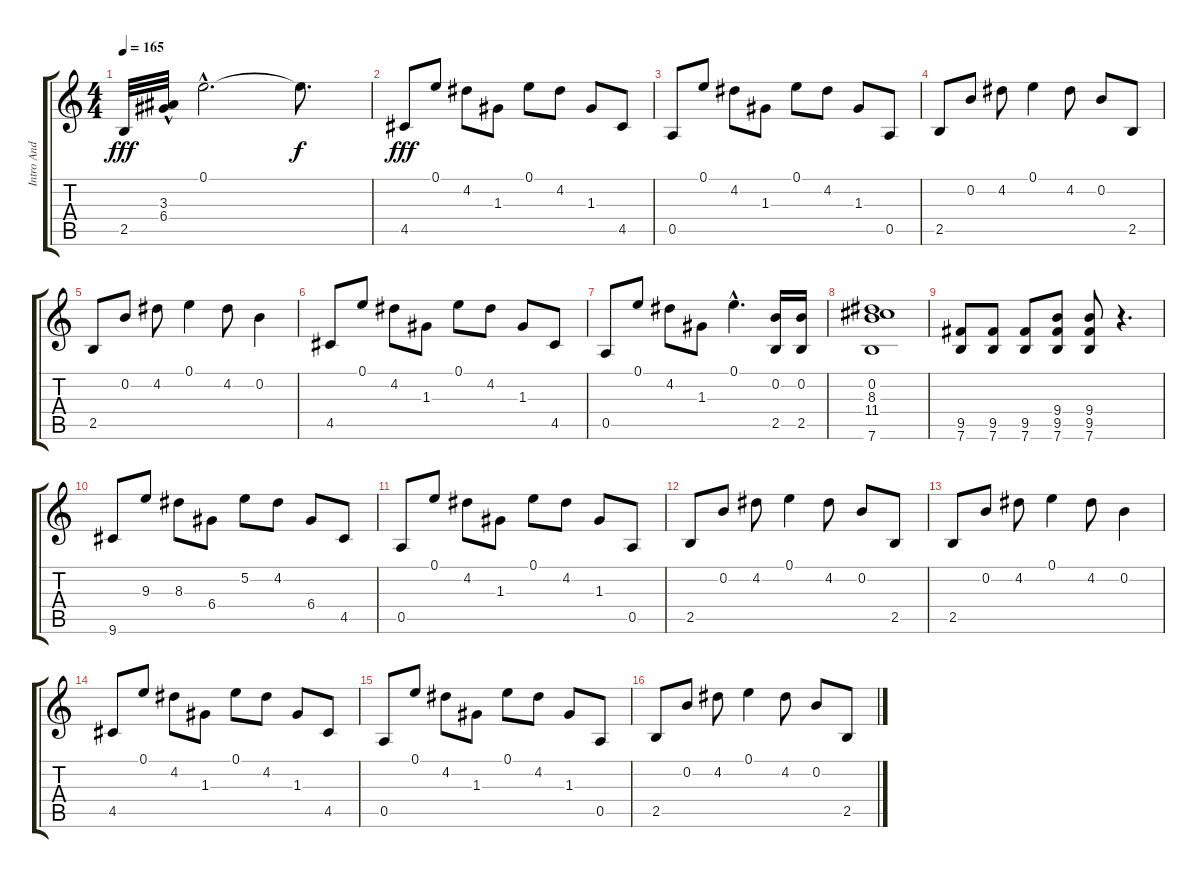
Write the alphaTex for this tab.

\track ("Intro And Main Guitar" "Intro And ") {instrument electricguitarclean}
\staff {score tabs}
\tuning (E4 B3 G3 D3 A2 E2) {hide}
\ts (4 4)
\tempo 165
\clef g2
\ks c
2.5.32{dy fff} (3.3 6.4{hac}).32 0.1{hac}.2{d} 0.1{t}.8{d dy f} |
4.5.8{dy fff} 0.1.8 4.2.8 1.3.8 0.1.8 4.2.8 1.3.8 4.5.8 |
0.5.8 0.1.8 4.2.8 1.3.8 0.1.8 4.2.8 1.3.8 0.5.8 |
2.5.8 0.2.8 4.2.8 0.1.4 4.2.8 0.2.8 2.5.8 |
2.5.8 0.2.8 4.2.8 0.1.4 4.2.8 0.2.4 |
4.5.8 0.1.8 4.2.8 1.3.8 0.1.8 4.2.8 1.3.8 4.5.8 |
0.5.8 0.1.8 4.2.8 1.3.8 0.1{hac}.4{d} (0.2 2.5).16 (0.2 2.5).16 |
(0.2 8.3 11.4 7.6).1 |
(9.5 7.6).8 (9.5 7.6).8 (9.5 7.6).8 (9.4 9.5 7.6).8 (9.4 9.5 7.6).8 r.4{d} |
9.6.8 9.3.8 8.3.8 6.4.8 5.2.8 4.2.8 6.4.8 4.5.8 |
0.5.8 0.1.8 4.2.8 1.3.8 0.1.8 4.2.8 1.3.8 0.5.8 |
2.5.8 0.2.8 4.2.8 0.1.4 4.2.8 0.2.8 2.5.8 |
2.5.8 0.2.8 4.2.8 0.1.4 4.2.8 0.2.4 |
4.5.8 0.1.8 4.2.8 1.3.8 0.1.8 4.2.8 1.3.8 4.5.8 |
0.5.8 0.1.8 4.2.8 1.3.8 0.1.8 4.2.8 1.3.8 0.5.8 |
2.5.8 0.2.8 4.2.8 0.1.4 4.2.8 0.2.8 2.5.8
